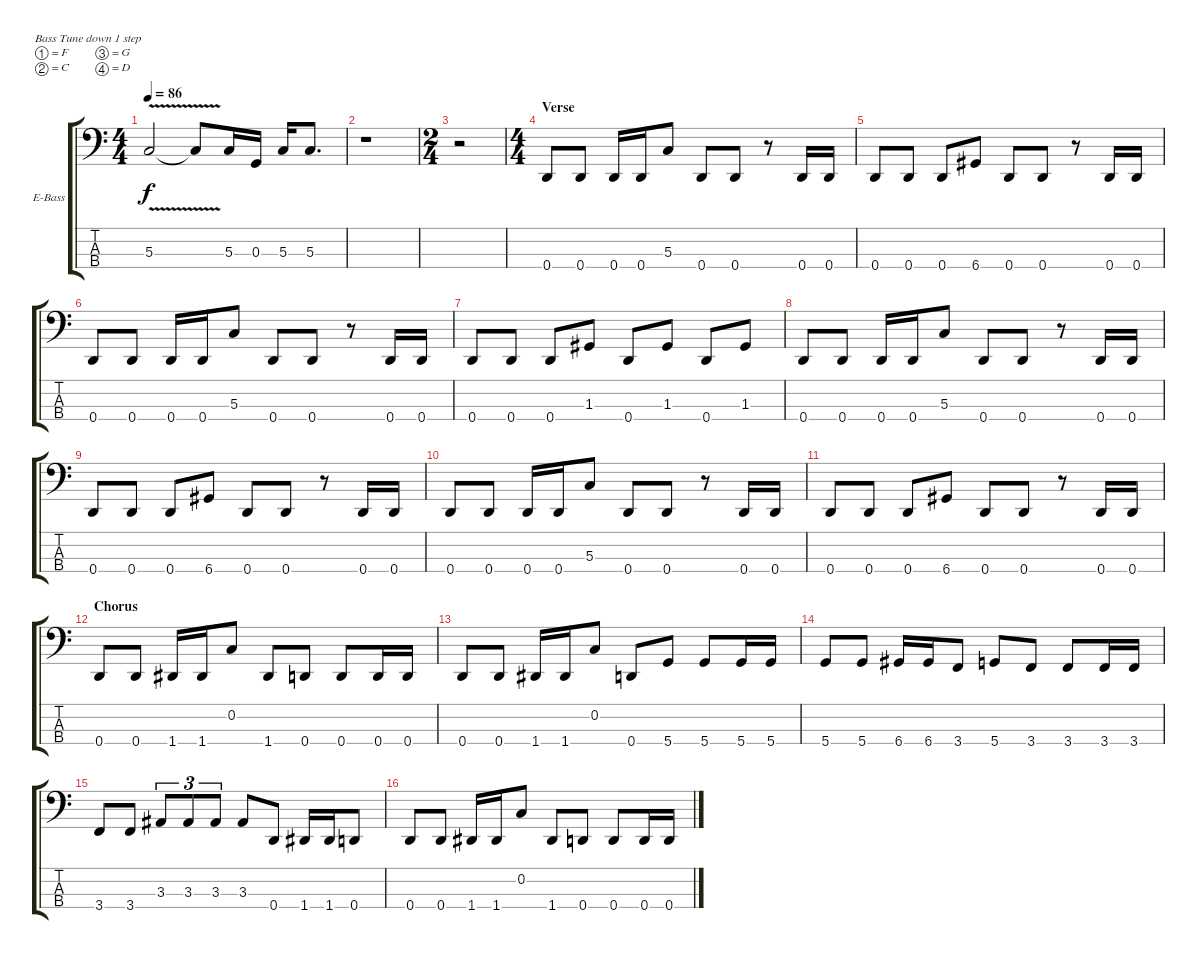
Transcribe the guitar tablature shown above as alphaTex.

\bracketExtendMode groupsimilarinstruments
\firstSystemTrackNameOrientation horizontal
\otherSystemsTrackNameOrientation horizontal
\track ("Jason Newsted" "E-Bass") {instrument electricbassfinger}
\staff {score tabs}
\tuning (F2 C2 G1 D1)
\ts (4 4)
\tempo 86
\clef f4
\ks c
5.3{v t}.2{dy f} 5.3{v t}.8 5.3.16 0.3.16 5.3.16 5.3.8{d} |
r.1 |
\ts (2 4)
r.2 |
\ts (4 4)
\section ("" "Verse")
0.4.8 0.4.8 0.4.16 0.4.16 5.3.8 0.4.8 0.4.8 r.8 0.4.16 0.4.16 |
0.4.8 0.4.8 0.4.8 6.4.8 0.4.8 0.4.8 r.8 0.4.16 0.4.16 |
0.4.8 0.4.8 0.4.16 0.4.16 5.3.8 0.4.8 0.4.8 r.8 0.4.16 0.4.16 |
0.4.8 0.4.8 0.4.8 1.3.8 0.4.8 1.3.8 0.4.8 1.3.8 |
0.4.8 0.4.8 0.4.16 0.4.16 5.3.8 0.4.8 0.4.8 r.8 0.4.16 0.4.16 |
0.4.8 0.4.8 0.4.8 6.4.8 0.4.8 0.4.8 r.8 0.4.16 0.4.16 |
0.4.8 0.4.8 0.4.16 0.4.16 5.3.8 0.4.8 0.4.8 r.8 0.4.16 0.4.16 |
0.4.8 0.4.8 0.4.8 6.4.8 0.4.8 0.4.8 r.8 0.4.16 0.4.16 |
\section ("" "Chorus")
0.4.8 0.4.8 1.4.16 1.4.16 0.2.8 1.4.8 0.4.8 0.4.8 0.4.16 0.4.16 |
0.4.8 0.4.8 1.4.16 1.4.16 0.2.8 0.4.8 5.4.8 5.4.8 5.4.16 5.4.16 |
5.4.8 5.4.8 6.4.16 6.4.16 3.4.8 5.4.8 3.4.8 3.4.8 3.4.16 3.4.16 |
3.4.8 3.4.8 3.3.8{tu (3 2)} 3.3.8{tu (3 2)} 3.3.8{tu (3 2)} 3.3.8 0.4.8 1.4.16 1.4.16 0.4.8 |
0.4.8 0.4.8 1.4.16 1.4.16 0.2.8 1.4.8 0.4.8 0.4.8 0.4.16 0.4.16
